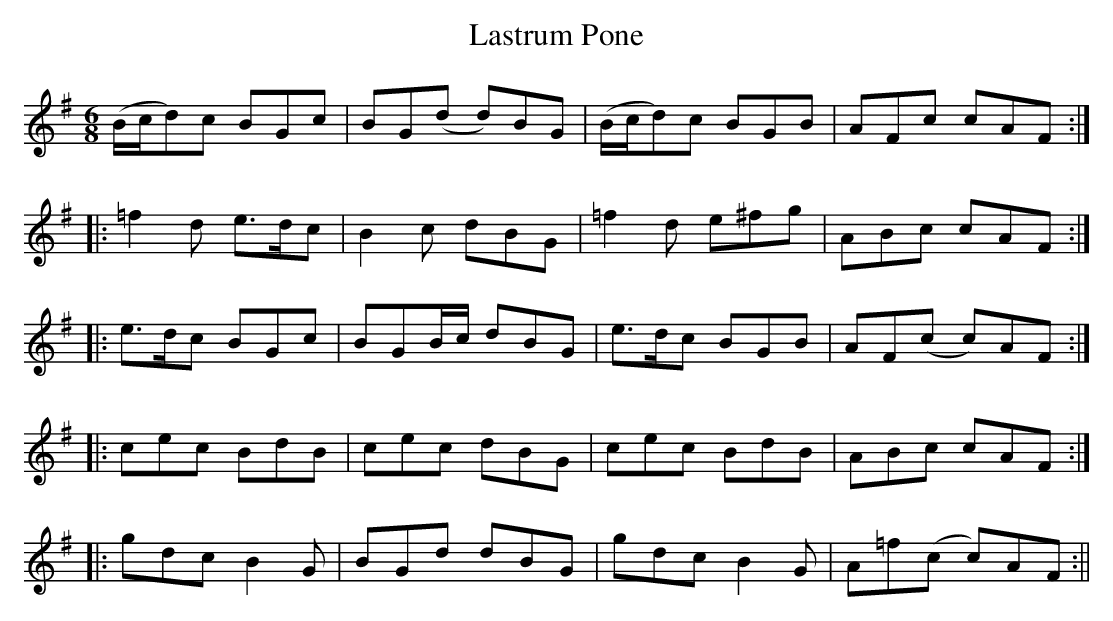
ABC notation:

X:1
T:Lastrum Pone
M:6/8
L:1/8
K:G
(B/c/d)c BGc|BG(d d)BG|(B/c/d)c BGB|AFc cAF:||:
=f2d e>dc|B2c dBG|=f2d e^fg|ABc cAF:||:
e>dc BGc|BGB/c/ dBG|e>dc BGB|AF(c c)AF:||:
cec BdB|cec dBG|cec BdB|ABc cAF:||:
gdc B2G|BGd dBG|gdc B2G|A=f(c c)AF:||
